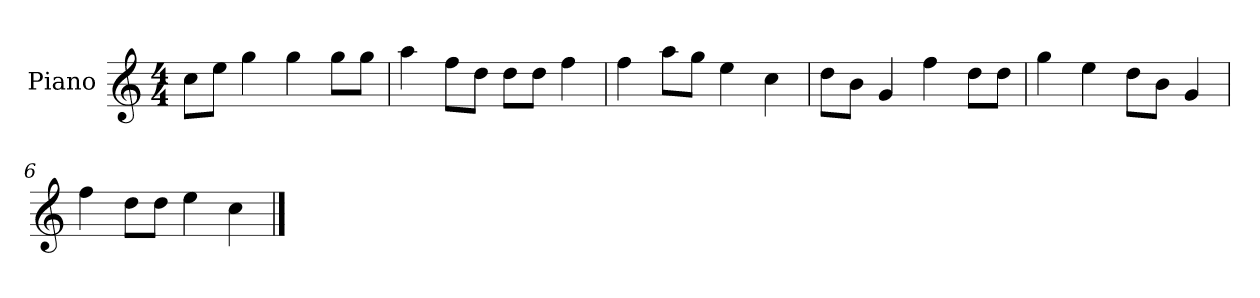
**kern
*part1
*staff1
*I"Piano
*I'P-no
*clefG2
*k[]
*M4/4
*MM90
=1
8cc\L
8ee\J
4gg\
4gg\
8gg\L
8gg\J
=2
4aa\
8ff\L
8dd\J
8dd\L
8dd\J
4ff\
=3
4ff\
8aa\L
8gg\J
4ee\
4cc\
=4
8dd\L
8b\J
4g/
4ff\
8dd\L
8dd\J
=5
4gg\
4ee\
8dd\L
8b\J
4g/
=6
4ff\
8dd\L
8dd\J
4ee\
4cc\
==
*-
